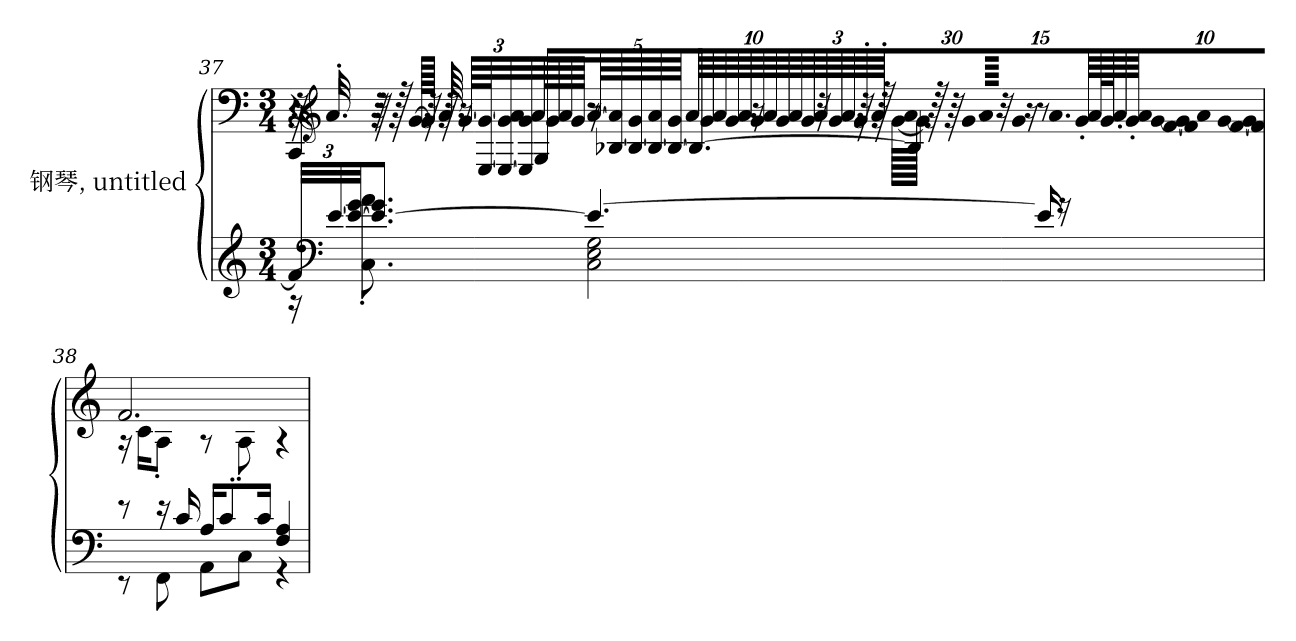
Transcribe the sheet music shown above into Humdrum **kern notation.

**kern	**kern
*part1	*part1
*staff2	*staff1
*I"钢琴, untitled	*
!!LO:LB:g=z
*clefG2	*clefF4
*k[]	*k[]
*M3/4	*M3/4
*Xbrackettup	*
=37	=37
*^	*^
*	*	*	*^
48f/LLL]	16r	64r	4r	16CC/
*	*	*clefG2	*	*
.	.	32.a'/	.	.
*clefF4	*	*	*	*
[48e/	.	.	.	.
48e/_ [48g/JJ	.	.	.	.
8.e/_ 8.g/]J	8.C\' 8.a\'	64r	.	32r
.	.	128r	.	.
.	.	[128g/KLLLL	.	.
.	.	64g/JJJJ]	.	64r
.	.	64r	.	64a/
*	*	*Xbrackettup	*	*
.	.	[96g/LLLL	.	16r
.	.	[96E/ 96g/_J	.	.
.	.	48E/_ 48g/] 48a/	.	.
.	.	48E/] 48g/	.	.
.	.	64a/L	.	16G/LL
.	.	64g/	.	.
.	.	64a/	.	.
.	.	64g/JJJJ	.	.
4.e/_	2C\ 2E\ 2G\	16r	8r	[80a/LL
.	.	.	.	[80B-X/ 80a/]
.	.	.	.	80B-/_ 80g/
.	.	.	.	80B-/_ 80a/
.	.	.	.	80B-/_ 80g/JJJ
.	.	80a/LLLL	.	8.B-/J_
.	.	80g/	.	.
.	.	80a/	.	.
.	.	80g/	.	.
.	.	80a/	.	.
.	.	80g/	16r	.
.	.	80a/	.	.
.	.	80g/	.	.
.	.	80a/	.	.
.	.	80g/	.	.
.	.	96a/	32r	.
.	.	96g/	.	.
.	.	96a/	.	.
.	.	64g'/	64r	.
.	.	64a'/	128r	.
.	.	.	[128g\LLLLL	.
!	!	!LO:N:vis=256%9	!	!
.	.	960%17a/	128g\JJJJJ]	4B-/]
.	.	.	128r	.
.	.	.	64r	.
!	!	!LO:N:vis=256.	!	!
.	.	1920%17g/L	.	.
!	!	!LO:N:vis=256.	!	!
.	.	1920%17a/J	.	.
.	.	.	32r	.
.	.	1920ryy	.	.
!	!	!LO:N:vis=256%9	!	!
.	.	960%17g/	.	.
!	!	!LO:N:vis=256.	!	!
.	.	1920%17a/K	.	.
.	.	64g'/	16r	.
.	.	128a/L	.	.
.	.	128g/J	.	.
.	.	64a'/	.	.
.	.	64g'/	.	.
!	!	!LO:N:vis=64	!	!
16e/]	.	640%9a/	8r	.
!	!	!LO:N:vis=64	!	!
.	.	[640%9g/	.	.
!	!	!LO:N:vis=64	!	!
.	.	[640%9f/ 640%9g/]	.	.
!	!	!LO:N:vis=64	!	!
.	.	640%9f/J]	.	.
!	!	!LO:N:vis=32	!	!
.	.	1920%53a/	.	.
16r	.	.	.	.
!	!	!LO:N:vis=64	!	!
.	.	[640%9g/L	.	.
!	!	!LO:N:vis=64	!	!
.	.	[640%9f/ 640%9g/]	.	.
!	!	!LO:N:vis=64	!	!
.	.	640%9f/JJJJ]	.	.
960ryy	960ryy	.	960ryy	960ryy
*	*	*	*v	*v
!!LO:LB:g=z
=38	=38	=38	=38
8r	8r	2.f/	16r
.	.	.	16c\KL
16r	8FF\	.	8A'\J
16c/	.	.	.
16A/KL	8AA\L	.	8r
8c'/	.	.	.
.	8C\J	.	8A'\
16c/Jk	.	.	.
4F/ 4A/	4r	.	4r
*v	*v	*	*
*	*v	*v
=	=
*-	*-
